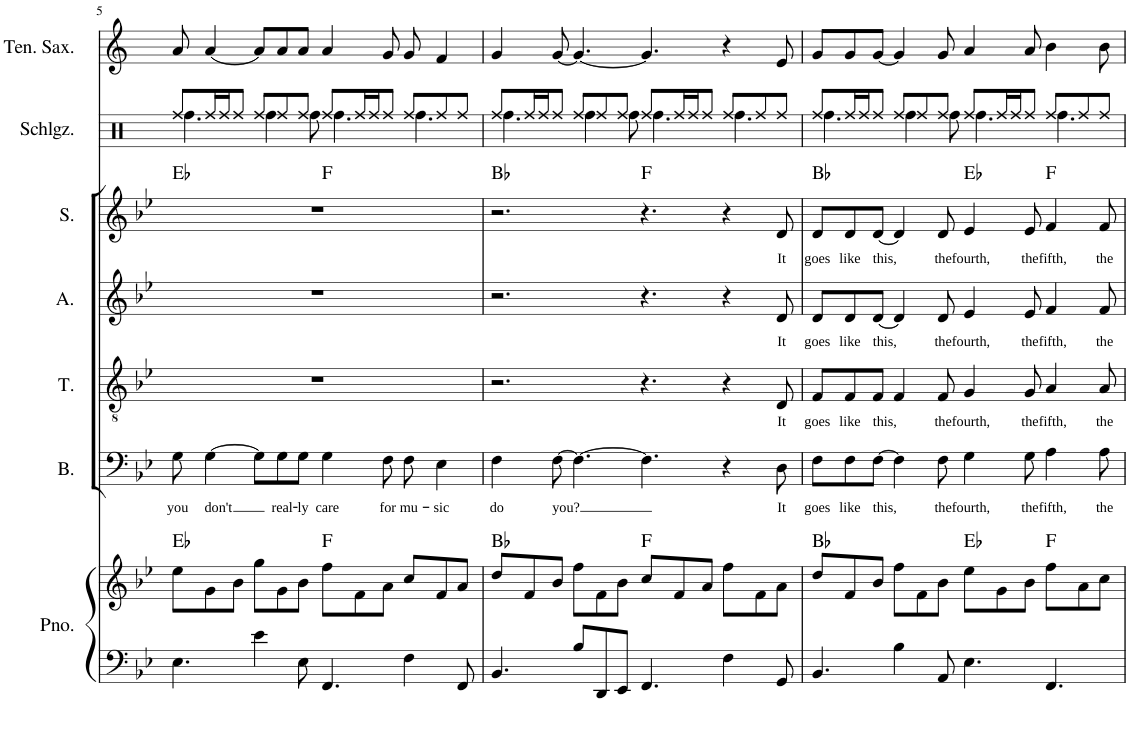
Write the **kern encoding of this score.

**kern	**kern	**harte	**kern	**text	**kern	**text	**kern	**text	**kern	**text	**harte	**kern	**kern
*part7	*part7	*part7	*part6	*part6	*part5	*part5	*part4	*part4	*part3	*part3	*part3	*part2	*part1
*staff8	*staff7	*	*staff6	*staff6	*staff5	*staff5	*staff4	*staff4	*staff3	*staff3	*	*staff2	*staff1
*I"Piano	*	*	*I"Bass	*	*I"Tenor	*	*I"Alto	*	*I"Soprano	*	*	*I"Schlagzeug	*I"Tenor Saxophone
*I'Pno.	*	*	*I'B.	*	*I'T.	*	*I'A.	*	*I'S.	*	*	*I'Schlgz.	*I'Ten. Sax.
!!LO:PB:g=z
*clefF4	*clefG2	*	*clefF4	*	*clefGv2	*	*clefG2	*	*clefG2	*	*	*clefX	*clefG2
*	*	*	*	*	*Trd7c12	*	*	*	*	*	*	*	*Trd1c2
*k[b-e-]	*k[b-e-]	*	*k[b-e-]	*	*k[b-e-]	*	*k[b-e-]	*	*k[b-e-]	*	*	*k[]	*k[]
*M12/8	*M12/8	*	*M12/8	*	*M12/8	*	*M12/8	*	*M12/8	*	*	*M12/8	*M12/8
=5	=5	=5	=5	=5	=5	=5	=5	=5	=5	=5	=5	=5	=5
!	!	!	!	!LO:LY:b	!	!	!	!	!	!	!	!	!
*	*	*	*	*	*	*	*	*	*^	*	*	*^	*
4.E-\	8ee-\L	Eb:maj	8G\	you	1.r	.	1.r	.	1.r	2.ryy	.	Eb:maj	8Rff/L	4.Rff\	8a/
!	!	!	!	!LO:LY:b	!	!	!	!	!	!	!	!	!	!	!
.	8g\	.	[>4G\	don't	.	.	.	.	.	.	.	.	16Rff/L	.	[<4a/
.	.	.	.	.	.	.	.	.	.	.	.	.	16Rff/J	.	.
.	8b-\J	.	.	.	.	.	.	.	.	.	.	.	8Rff/J	.	.
4e-\	8gg\L	.	8G\L]	.	.	.	.	.	.	.	.	.	8Rff/L	4Rff\	8a/L]
!	!	!	!	!LO:LY:b	!	!	!	!	!	!	!	!	!	!	!
.	8g\	.	8G\	real-	.	.	.	.	.	.	.	.	8Rff/	.	8a/
!	!	!	!	!LO:LY:b	!	!	!	!	!	!	!	!	!	!	!
8E-\	8b-\J	.	8G\J	-ly	.	.	.	.	.	.	.	.	8Rff/J	8Rff\	8a/J
!	!	!	!	!LO:LY:b	!	!	!	!	!	!	!	!	!	!	!
4.FF/	8ff\L	F:maj	4G\	care	.	.	.	.	.	2.ryy	.	F:maj	8Rff/L	4.Rff\	4a/
.	8f\	.	.	.	.	.	.	.	.	.	.	.	16Rff/L	.	.
.	.	.	.	.	.	.	.	.	.	.	.	.	16Rff/J	.	.
!	!	!	!	!LO:LY:b	!	!	!	!	!	!	!	!	!	!	!
.	8a\J	.	8F\	for	.	.	.	.	.	.	.	.	8Rff/J	.	8g/
!	!	!	!	!LO:LY:b	!	!	!	!	!	!	!	!	!	!	!
4F\	8cc/L	.	8F\	mu-	.	.	.	.	.	.	.	.	8Rff/L	4.Rff\	8g/
!	!	!	!	!LO:LY:b	!	!	!	!	!	!	!	!	!	!	!
.	8f/	.	4E-\	-sic	.	.	.	.	.	.	.	.	8Rff/	.	4f/
8FF/	8a/J	.	.	.	.	.	.	.	.	.	.	.	8Rff/J	.	.
=6	=6	=6	=6	=6	=6	=6	=6	=6	=6	=6	=6	=6	=6	=6	=6
!	!	!	!	!LO:LY:b	!	!	!	!	!	!	!	!	!	!	!
*	*	*	*	*	*	*	*	*	*v	*v	*	*	*	*	*
4.BB-/	8dd/L	Bb:maj	4F\	do	2.r	.	2.r	.	2.r	.	Bb:maj	8Rff/L	4.Rff\	4g/
.	8f/	.	.	.	.	.	.	.	.	.	.	16Rff/L	.	.
.	.	.	.	.	.	.	.	.	.	.	.	16Rff/J	.	.
!	!	!	!	!LO:LY:b	!	!	!	!	!	!	!	!	!	!
.	8b-/J	.	[>8F\	you?	.	.	.	.	.	.	.	8Rff/J	.	[<8g/
8B-/L	8ff\L	.	4.F\_	.	.	.	.	.	.	.	.	8Rff/L	4Rff\	4.g/_
8DD/	8f\	.	.	.	.	.	.	.	.	.	.	8Rff/	.	.
8EE-/J	8b-\J	.	.	.	.	.	.	.	.	.	.	8Rff/J	8Rff\	.
4.FF/	8cc/L	F:maj	4.F\]	.	4.r	.	4.r	.	4.r	.	F:maj	8Rff/L	4.Rff\	4.g/]
.	8f/	.	.	.	.	.	.	.	.	.	.	16Rff/L	.	.
.	.	.	.	.	.	.	.	.	.	.	.	16Rff/J	.	.
.	8a/J	.	.	.	.	.	.	.	.	.	.	8Rff/J	.	.
4F\	8ff\L	.	4r	.	4r	.	4r	.	4r	.	.	8Rff/L	4.Rff\	4r
.	8f\	.	.	.	.	.	.	.	.	.	.	8Rff/	.	.
!	!	!	!	!LO:LY:b	!	!LO:LY:b	!	!LO:LY:b	!	!LO:LY:b	!	!	!	!
8GG/	8a\J	.	8D\	It	8D/	It	8d/	It	8d/	It	.	8Rff/J	.	8e/
=7	=7	=7	=7	=7	=7	=7	=7	=7	=7	=7	=7	=7	=7	=7
!	!	!	!	!LO:LY:b	!	!LO:LY:b	!	!LO:LY:b	!	!LO:LY:b	!	!	!	!
4.BB-/	8dd/L	Bb:maj	8F\L	goes	8F/L	goes	8d/L	goes	8d/L	goes	Bb:maj	8Rff/L	4.Rff\	8g/L
!	!	!	!	!LO:LY:b	!	!LO:LY:b	!	!LO:LY:b	!	!LO:LY:b	!	!	!	!
.	8f/	.	8F\	like	8F/	like	8d/	like	8d/	like	.	16Rff/L	.	8g/
.	.	.	.	.	.	.	.	.	.	.	.	16Rff/J	.	.
!	!	!	!	!LO:LY:b	!	!LO:LY:b	!	!LO:LY:b	!	!LO:LY:b	!	!	!	!
.	8b-/J	.	[>8F\J	this,	8F/J	this,	[<8d/J	this,	[<8d/J	this,	.	8Rff/J	.	[<8g/J
4B-\	8ff\L	.	4F\]	.	4F/	.	4d/]	.	4d/]	.	.	8Rff/L	4Rff\	4g/]
.	8f\	.	.	.	.	.	.	.	.	.	.	8Rff/	.	.
!	!	!	!	!LO:LY:b	!	!LO:LY:b	!	!LO:LY:b	!	!LO:LY:b	!	!	!	!
8AA/	8b-\J	.	8F\	the	8F/	the	8d/	the	8d/	the	.	8Rff/J	8Rff\	8g/
!	!	!	!	!LO:LY:b	!	!LO:LY:b	!	!LO:LY:b	!	!LO:LY:b	!	!	!	!
4.E-\	8ee-\L	Eb:maj	4G\	fourth,	4G/	fourth,	4e-/	fourth,	4e-/	fourth,	Eb:maj	8Rff/L	4.Rff\	4a/
.	8g\	.	.	.	.	.	.	.	.	.	.	16Rff/L	.	.
.	.	.	.	.	.	.	.	.	.	.	.	16Rff/J	.	.
!	!	!	!	!LO:LY:b	!	!LO:LY:b	!	!LO:LY:b	!	!LO:LY:b	!	!	!	!
.	8b-\J	.	8G\	the	8G/	the	8e-/	the	8e-/	the	.	8Rff/J	.	8a/
!	!	!	!	!LO:LY:b	!	!LO:LY:b	!	!LO:LY:b	!	!LO:LY:b	!	!	!	!
4.FF/	8ff\L	F:maj	4A\	fifth,	4A/	fifth,	4f/	fifth,	4f/	fifth,	F:maj	8Rff/L	4.Rff\	4b\
.	8a\	.	.	.	.	.	.	.	.	.	.	8Rff/	.	.
!	!	!	!	!LO:LY:b	!	!LO:LY:b	!	!LO:LY:b	!	!LO:LY:b	!	!	!	!
.	8cc\J	.	8A\	the	8A/	the	8f/	the	8f/	the	.	8Rff/J	.	8b\
*	*	*	*	*	*	*	*	*	*	*	*	*v	*v	*
=	=	=	=	=	=	=	=	=	=	=	=	=	=
*-	*-	*-	*-	*-	*-	*-	*-	*-	*-	*-	*-	*-	*-
